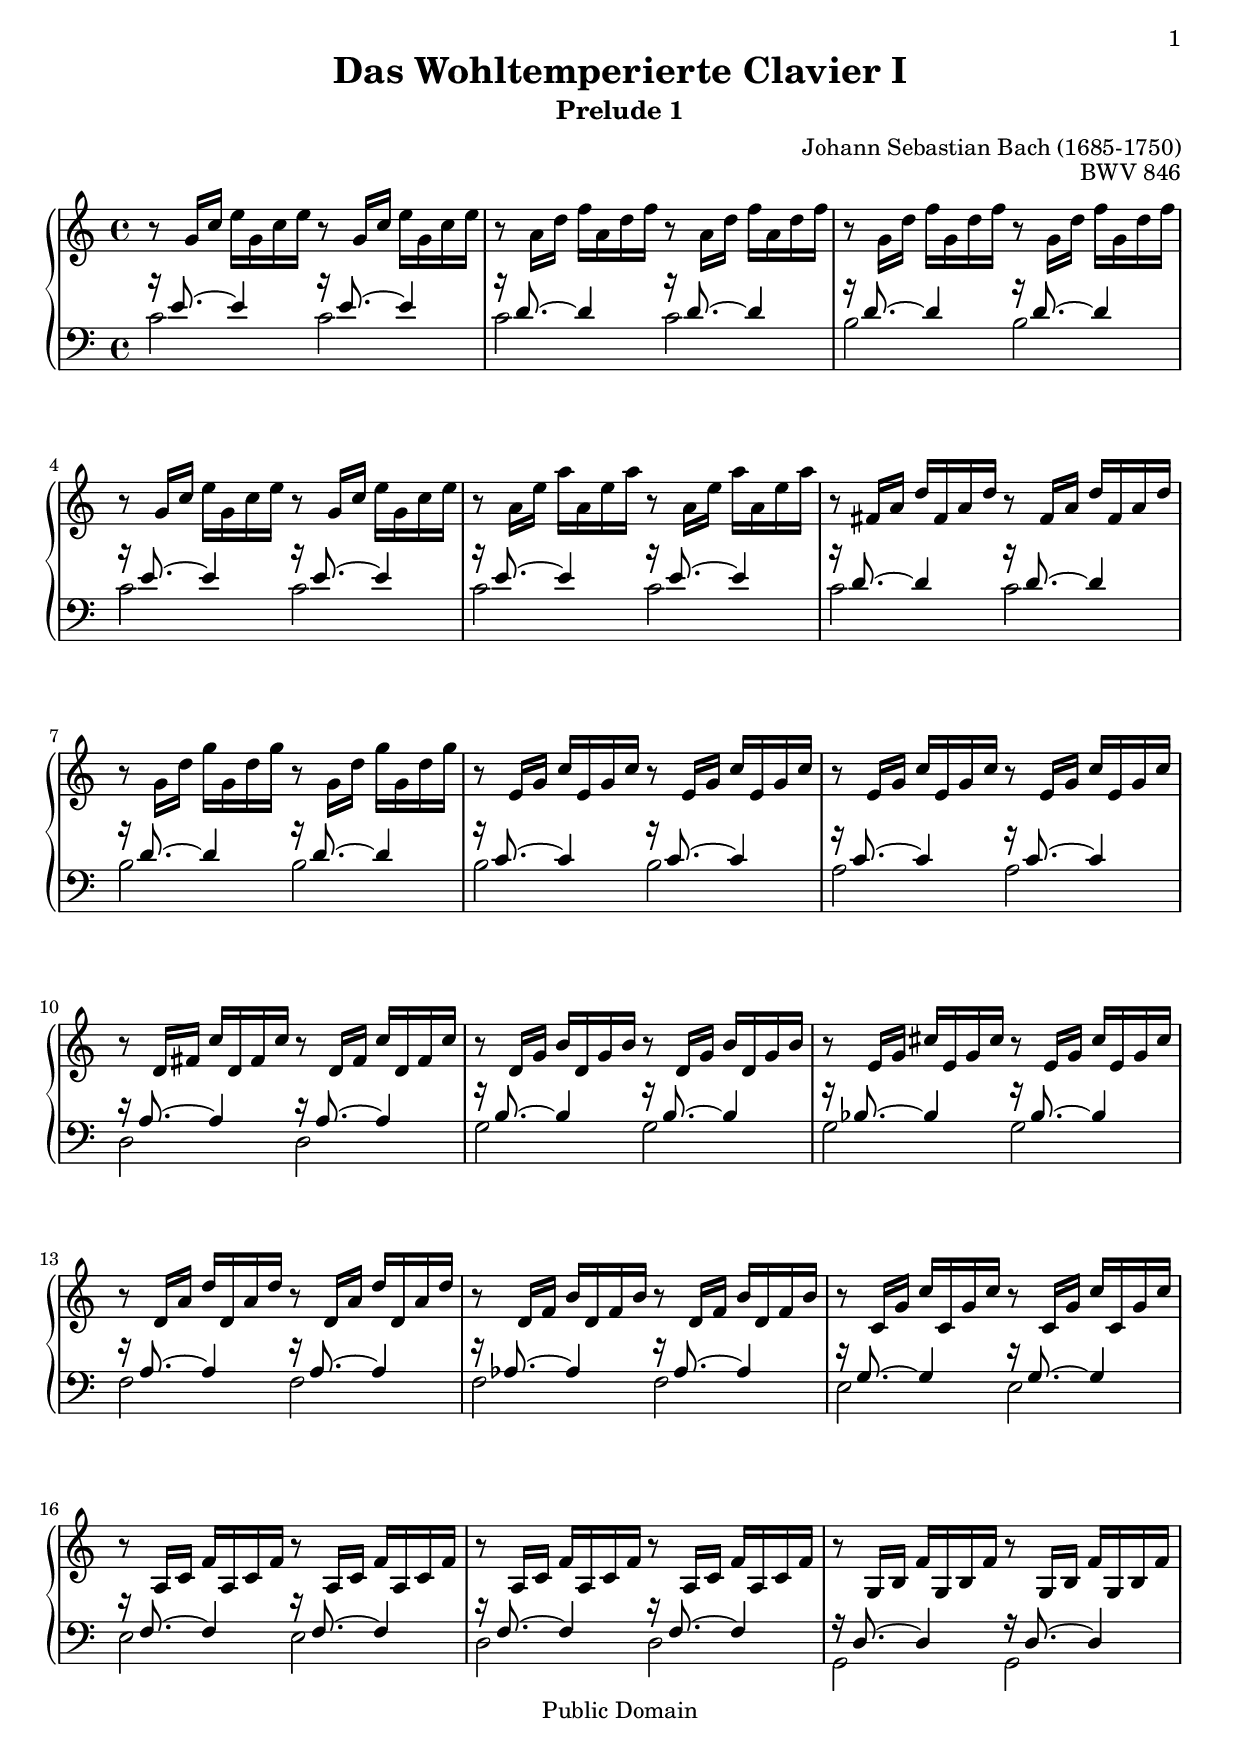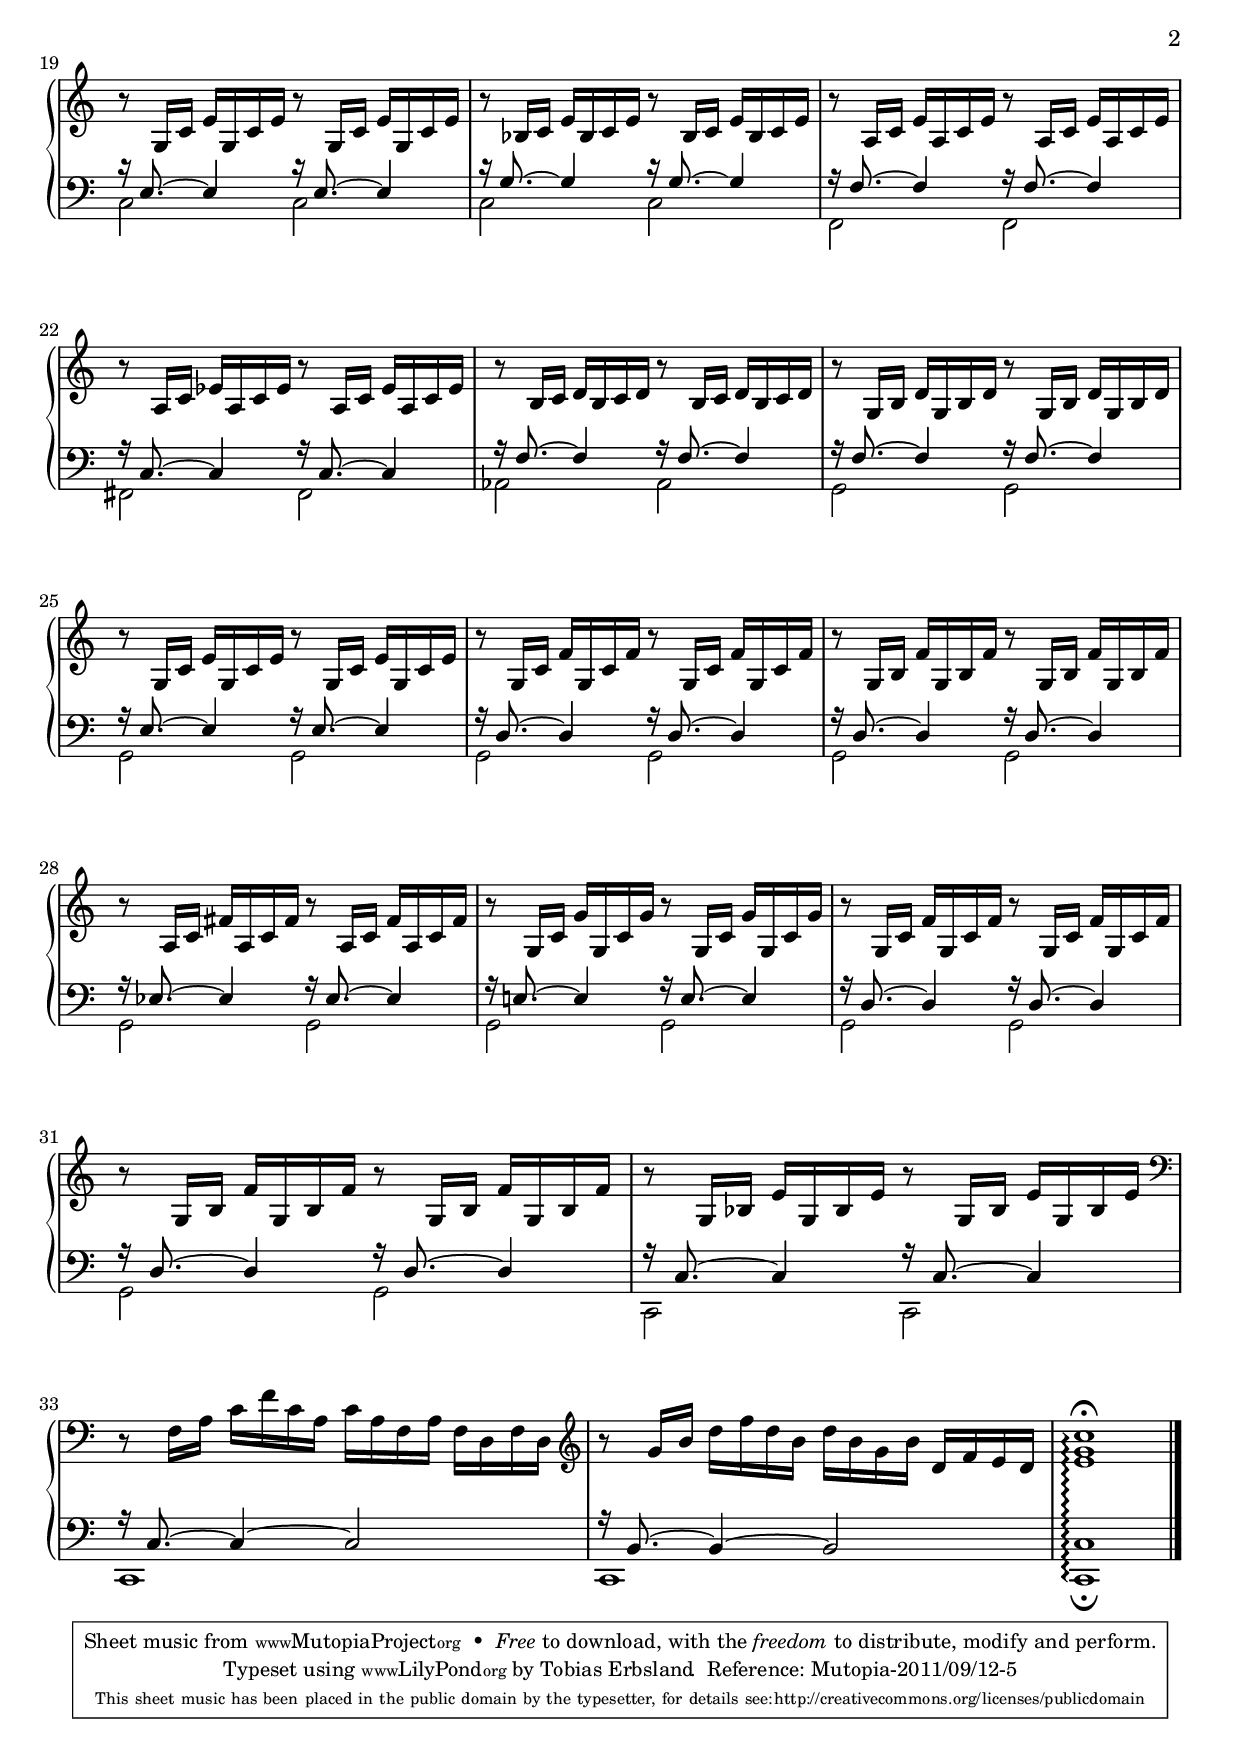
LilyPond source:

\version "2.14.2"

\header{
  title = "Das Wohltemperierte Clavier I"
  subtitle = "Prelude 1"
  opus = "BWV 846"
  composer = "Johann Sebastian Bach (1685-1750)"
  
%{
  History:

  enteredby Shay Rojansky
  edited by Han-Wen Nienhuys
  edited by Tobias Erbsland
  version update by Javier Ruiz-Alma 9/11/2011
  %}
  

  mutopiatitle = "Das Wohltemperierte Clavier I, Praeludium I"
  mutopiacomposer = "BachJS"
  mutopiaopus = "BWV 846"
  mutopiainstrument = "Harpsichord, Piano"
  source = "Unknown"
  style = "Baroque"
  
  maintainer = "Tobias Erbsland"
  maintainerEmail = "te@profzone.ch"
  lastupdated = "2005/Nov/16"
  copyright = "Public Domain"

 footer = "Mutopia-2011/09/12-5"
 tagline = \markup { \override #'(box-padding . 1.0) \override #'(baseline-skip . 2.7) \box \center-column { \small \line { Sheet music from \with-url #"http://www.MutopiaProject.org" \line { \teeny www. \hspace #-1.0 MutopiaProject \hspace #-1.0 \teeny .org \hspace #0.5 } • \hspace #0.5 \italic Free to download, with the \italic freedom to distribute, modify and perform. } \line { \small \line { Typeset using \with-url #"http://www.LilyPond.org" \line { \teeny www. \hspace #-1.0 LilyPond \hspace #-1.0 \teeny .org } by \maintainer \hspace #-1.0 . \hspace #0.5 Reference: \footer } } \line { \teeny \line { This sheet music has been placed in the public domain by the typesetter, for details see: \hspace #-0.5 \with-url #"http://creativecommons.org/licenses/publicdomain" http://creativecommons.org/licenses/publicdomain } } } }
}

\paper {
  %#(set-paper-size "a4")      %uncomment to test specific paper size
  %#(set-paper-size "letter")  %uncomment to test specific paper size
	
  indent = 0.0
  print-first-page-number = ##t
  evenHeaderMarkup = \oddHeaderMarkup %force pages to have same header (i.e. page number to right)
  ragged-last-bottom = ##f
}

\pointAndClickOff

%% 
%% Define the left and the right hand in new variables
%%
right = {
  \transpose c c' {
    \time 4/4
    \clef "violin"
    \tempo 4=60
    \set Score.tempoHideNote = ##t
    r8   g16[ c']   e'[ g c' e'] r8   g16[ c']   e'[ g c' e'] |\noBreak
    r8   a16[ d']   f'[ a d' f'] r8   a16[ d']   f'[ a d' f'] |\noBreak
    r8   g16[ d']   f'[ g d' f'] r8   g16[ d']   f'[ g d' f'] |
    r8   g16[ c']   e'[ g c' e'] r8   g16[ c']   e'[ g c' e'] |\noBreak
    r8   a16[ e']   a'[ a e' a'] r8   a16[ e']   a'[ a e' a'] |\noBreak
    r8   fis16[ a]   d'[ fis a d'] r8   fis16[ a]   d'[ fis a d'] |
    r8   g16[ d']   g'[ g d' g'] r8   g16[ d']   g'[ g d' g'] |\noBreak
    r8   e16[ g]   c'[ e g c'] r8   e16[ g]   c'[ e g c'] |\noBreak
    r8   e16[ g]   c'[ e g c'] r8   e16[ g]   c'[ e g c'] |
    %% 10
    r8   d16[ fis]   c'[ d fis c'] r8   d16[ fis]   c'[ d fis c'] |\noBreak
    r8   d16[ g]   b[ d g b] r8   d16[ g]   b[ d g b] |\noBreak
    r8   e16[ g]   cis'[ e g cis'] r8   e16[ g]   cis'[ e g cis'] |
    r8   d16[ a]   d'[ d a d'] r8   d16[ a]   d'[ d a d'] |\noBreak
    r8   d16[ f]   b[ d f b] r8   d16[ f]   b[ d f b] |\noBreak
    r8   c16[ g]   c'[ c g c'] r8   c16[ g]   c'[ c g c'] |
    r8   a,16[ c]   f[ a, c f] r8   a,16[ c]   f[ a, c f] |\noBreak
    r8   a,16[ c]   f[ a, c f] r8   a,16[ c]   f[ a, c f] |\noBreak
    r8   g,16[ b,]   f[ g, b, f] r8   g,16[ b,]   f[ g, b, f] |
    r8   g,16[ c]   e[ g, c e] r8   g,16[ c]   e[ g, c e] |\noBreak
    %% 20
    r8   bes,16[ c]   e[ bes, c e] r8   bes,16[ c]   e[ bes, c e] |\noBreak
    r8   a,16[ c]   e[ a, c e] r8   a,16[ c]   e[ a, c e] |
    r8   a,16[ c]   ees[ a, c ees] r8   a,16[ c]   ees[ a, c ees] |\noBreak
    r8   b,16[ c]   d[ b, c d] r8   b,16[ c]   d[ b, c d] |\noBreak
    r8   g,16[ b,]   d[ g, b, d] r8   g,16[ b,]   d[ g, b, d] |
    r8   g,16[ c]   e[ g, c e] r8   g,16[ c]   e[ g, c e] |\noBreak
    r8   g,16[ c]   f[ g, c f] r8   g,16[ c]   f[ g, c f] |\noBreak
    r8   g,16[ b,]   f[ g, b, f] r8   g,16[ b,]   f[ g, b, f] |
    r8   a,16[ c]   fis[ a, c fis] r8   a,16[ c]   fis[ a, c fis] |\noBreak
    r8   g,16[ c]   g[ g, c g] r8   g,16[ c]   g[ g, c g] |\noBreak
    %% 30
    r8   g,16[ c]   f[ g, c f] r8   g,16[ c]   f[ g, c f] |
    r8   g,16[ b,]   f[ g, b, f] r8   g,16[ b,]   f[ g, b, f] |\noBreak
    r8   g,16[ bes,]   e[ g, bes, e] r8   g,16[ bes,]   e[ g, bes, e] |
    
    \clef "bass" % easier to read
    r8   f,16[ a,]   c[ f c a,]   c[ a, f, a,]   f,[ d, f, d,] |
    \clef "violin"
    r8   g16[ b]   d'[ f' d' b]   d'[ b g b]   d[ f e d] |\noBreak
    <e g c'>1\fermata\arpeggio
  }
}

left = {
  \clef "bass"

  << {
    %% 0
    r16 e'8. ~ e'4 r16 e'8. ~ e'4 |
    r16 d'8. ~ d'4 r16 d'8. ~ d'4 |
    r16 d'8. ~ d'4 r16 d'8. ~ d'4 |
    r16 e'8. ~ e'4 r16 e'8. ~ e'4 |
    r16 e'8. ~ e'4 r16 e'8. ~ e'4 |
    r16 d'8. ~ d'4 r16 d'8. ~ d'4 |
    r16 d'8. ~ d'4 r16 d'8. ~ d'4 |
    r16 c'8. ~ c'4 r16 c'8. ~ c'4 |
    r16 c'8. ~ c'4 r16 c'8. ~ c'4 |
    %% 10
    r16 a8. ~ a4 r16 a8. ~ a4 |
    r16 b8. ~ b4 r16 b8. ~ b4 |
    r16 bes8. ~ bes4 r16 bes8. ~ bes4 |
    r16 a8. ~ a4 r16 a8. ~ a4 |
    r16 aes8. ~ aes4 r16 aes8. ~ aes4 |
    r16 g8. ~ g4 r16 g8. ~ g4 |
    r16 f8. ~ f4 r16 f8. ~ f4 |
    r16 f8. ~ f4 r16 f8. ~ f4 |
    r16 d8. ~ d4 r16 d8. ~ d4 |
    r16 e8. ~ e4 r16 e8. ~ e4 |
    %% 20
    r16 g8. ~ g4 r16 g8. ~ g4 |
    r16 f8. ~ f4 r16 f8. ~ f4 |
    r16 c8. ~ c4 r16 c8. ~ c4 |
    r16 f8. ~ f4 r16 f8. ~ f4 |
    r16 f8. ~ f4 r16 f8. ~ f4 |
    r16 e8. ~ e4 r16 e8. ~ e4 |
    r16 d8. ~ d4 r16 d8. ~ d4 |
    r16 d8. ~ d4 r16 d8. ~ d4 |
    r16 ees8. ~ ees4 r16 ees8. ~ ees4 |
    r16 e!8. ~ e4 r16 e8. ~ e4 |
    %% 30
    r16 d8. ~ d4 r16 d8. ~ d4 |
    r16 d8. ~ d4 r16 d8. ~ d4 |
    r16 c8. ~ c4 r16 c8. ~ c4 |
    
    r16 c8. ~ c4 ~ c2 |
    r16 b,8. ~ b,4 ~ b,2 |
    c1\arpeggio
  } \\ {
    %% 0
    c'2 c' |
    c' c' |
    b b |
    c' c' |
    c' c' |
    c' c' |
    b b |
    b b |
    a a |
    %% 10
    d2 d |
    g g |
    g g |
    f f |
    f f |
    e e |
    e e |
    d d |
    g, g, |
    c c |
    %% 20
    c c |
    f, f, |
    fis, fis, |
    aes, aes, |
    g, g, |
    g, g, |
    g, g, |
    g, g, |
    g, g, |
    g, g, |
    %% 30
    g, g, |
    g, g, |
    c, c, |
    
    c,1 |
    c, |
    c,\arpeggio_\markup{\teeny " "}_\fermata
  } >>
  \bar "|." 
}

%%
%% Bring the two hands together
%%   
\score {
  \context PianoStaff <<
    \set PianoStaff.connectArpeggios = ##t
    \context Staff = "upper" \right
    \context Staff = "lower" \left
  >>
   \layout { }
   \midi { }
}


